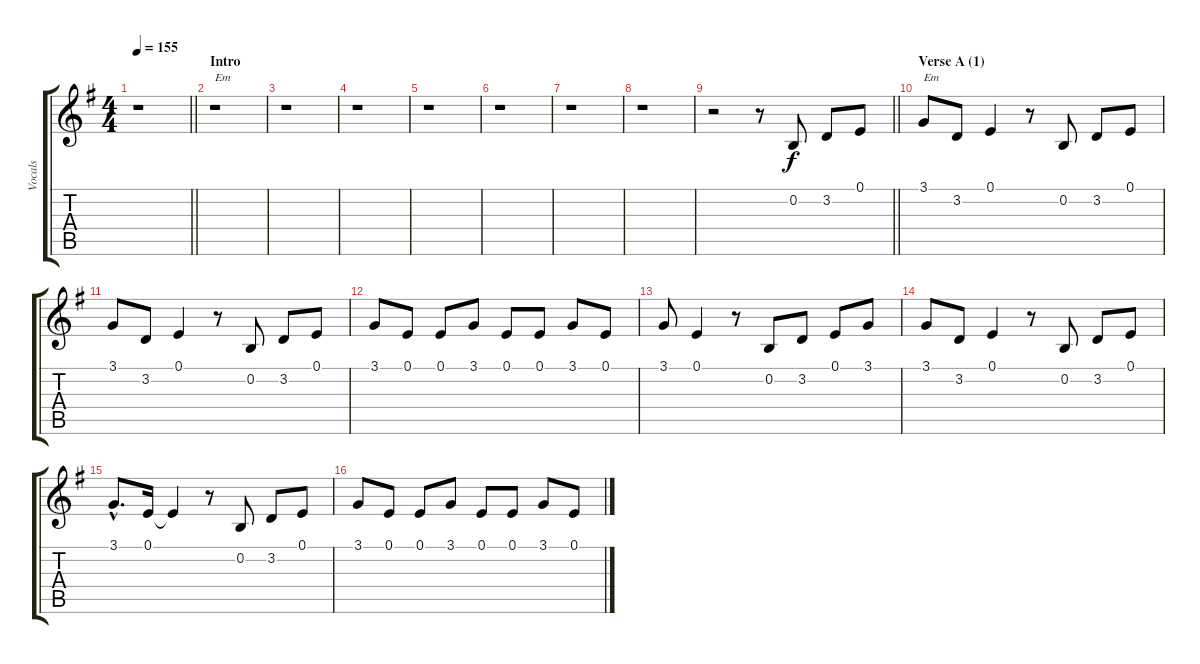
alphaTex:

\track ("Vocals" "Vocals") {instrument sopranosax}
\staff {score tabs}
\tuning (E4 B3 G3 D3 A2 E2) {hide}
\ts (4 4)
\tempo 155
\clef g2
\barLineRight lightlight
\ks eminor
r.1{dy f instrument sopranosax} |
\section ("" "Intro")
r.1{txt "Em"} |
r.1 |
r.1 |
r.1 |
r.1 |
r.1 |
r.1 |
\barLineRight lightlight
r.2 r.8 0.2.8 3.2.8 0.1.8 |
\section ("" "Verse A (1)")
3.1.8{txt "Em"} 3.2.8 0.1.4 r.8 0.2.8 3.2.8 0.1.8 |
3.1.8 3.2.8 0.1.4 r.8 0.2.8 3.2.8 0.1.8 |
3.1.8 0.1.8 0.1.8 3.1.8 0.1.8 0.1.8 3.1.8 0.1.8 |
3.1.8 0.1.4 r.8 0.2.8 3.2.8 0.1.8 3.1.8 |
3.1.8 3.2.8 0.1.4 r.8 0.2.8 3.2.8 0.1.8 |
3.1{hac}.8{d} 0.1.16 0.1{t}.4 r.8 0.2.8 3.2.8 0.1.8 |
3.1.8 0.1.8 0.1.8 3.1.8 0.1.8 0.1.8 3.1.8 0.1.8
